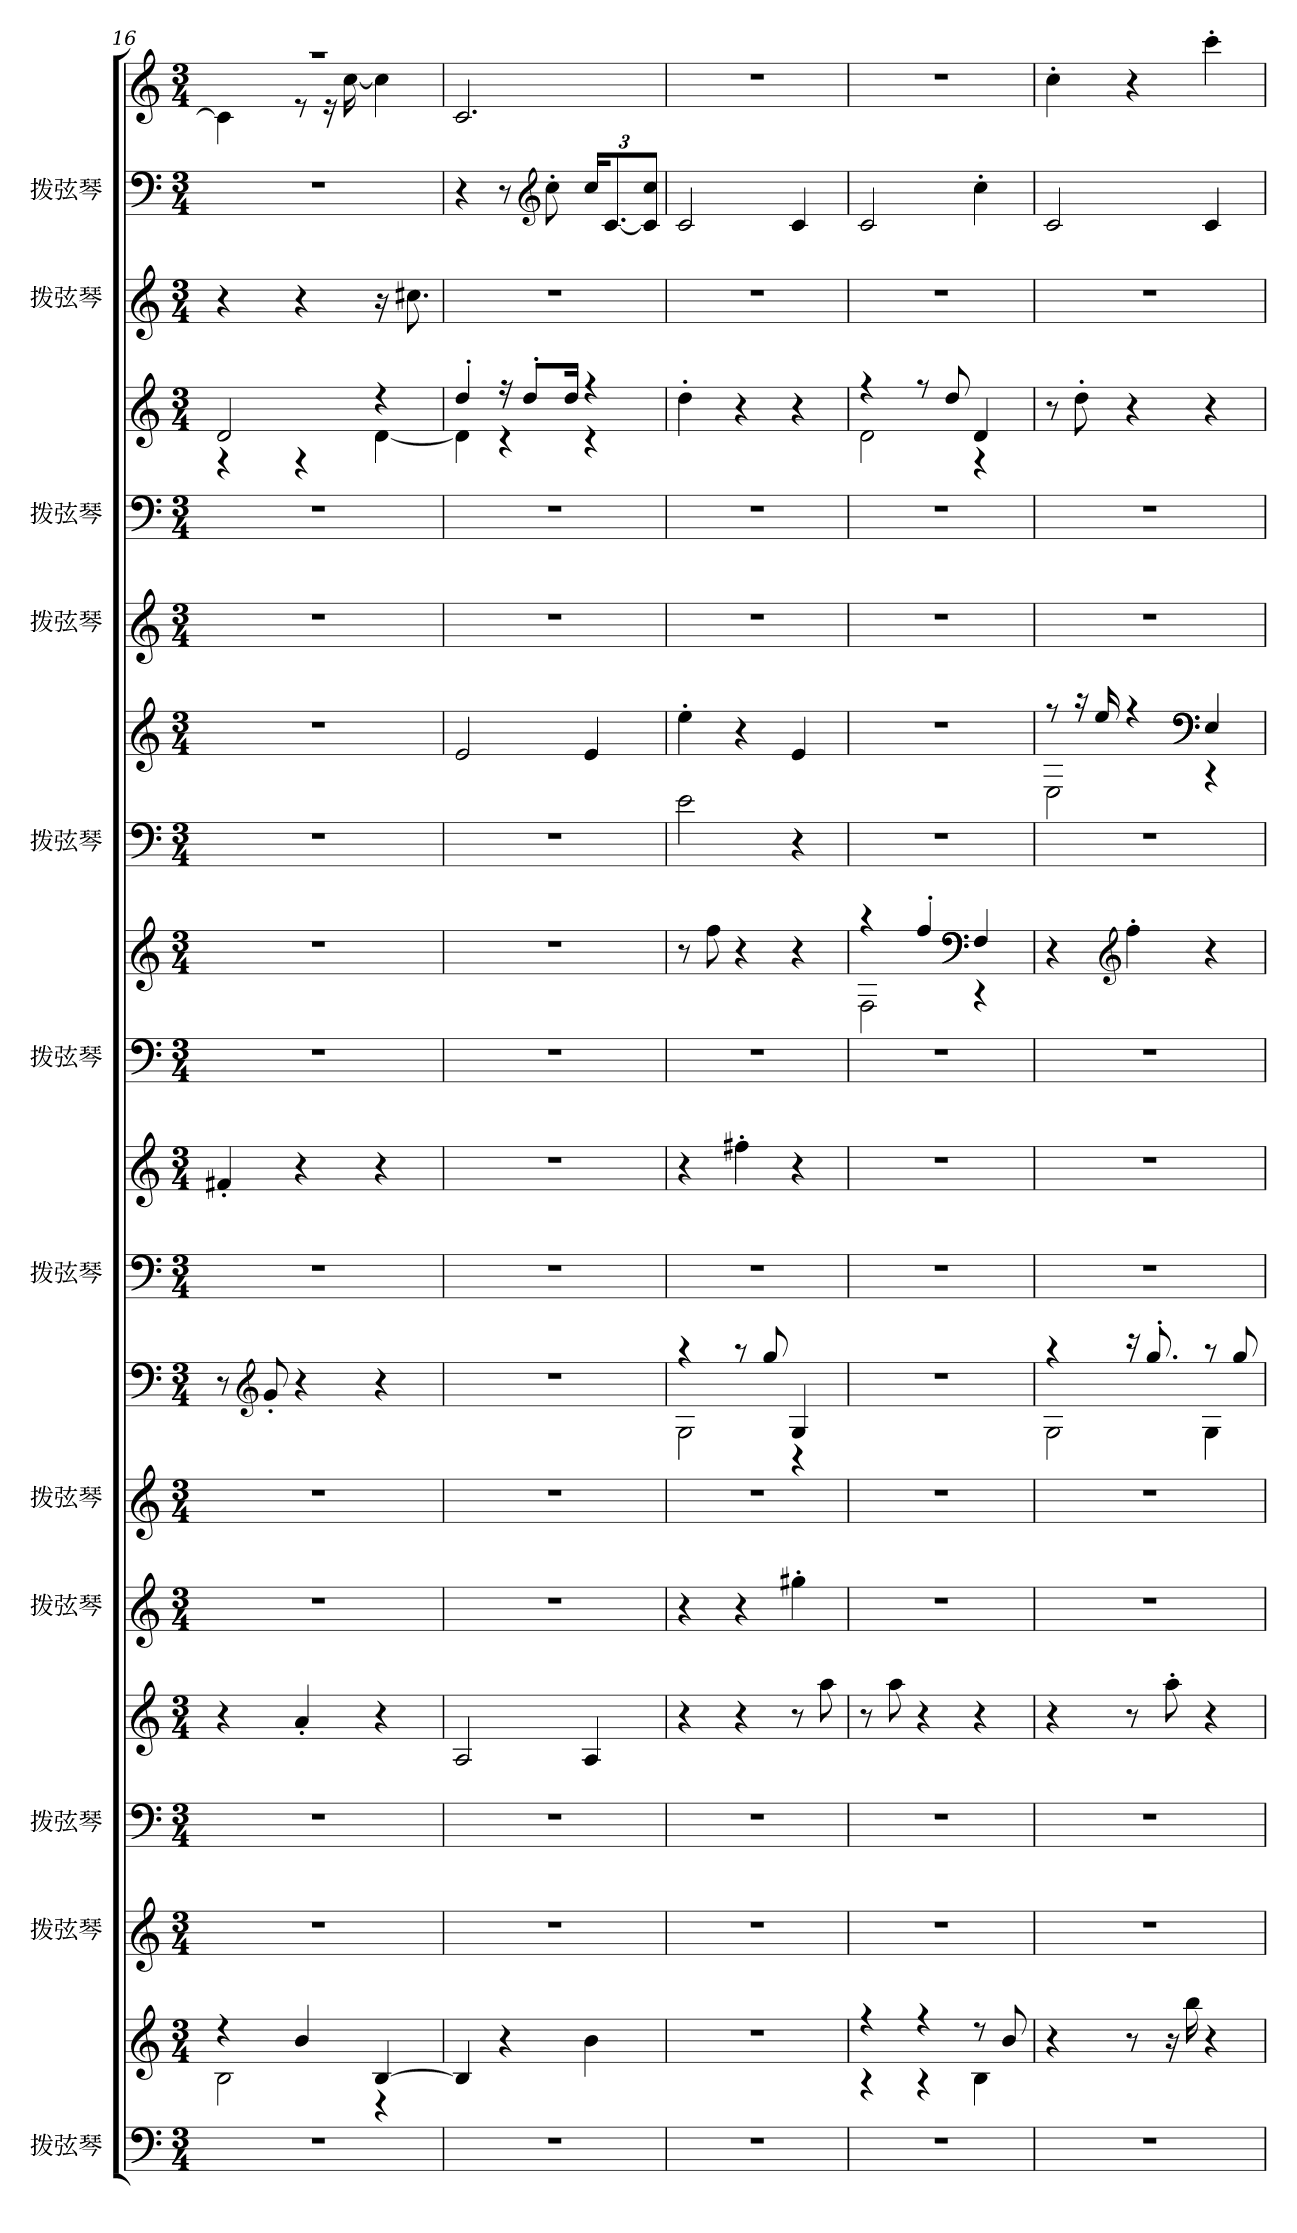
**kern	**kern	**kern	**kern	**kern	**kern	**kern	**kern	**kern	**kern	**kern	**kern	**kern	**kern	**kern	**kern	**kern	**kern	**kern	**kern
*part12	*part12	*part11	*part10	*part10	*part9	*part8	*part8	*part7	*part7	*part6	*part6	*part5	*part5	*part4	*part3	*part3	*part2	*part1	*part1
*staff20	*staff19	*staff18	*staff17	*staff16	*staff15	*staff14	*staff13	*staff12	*staff11	*staff10	*staff9	*staff8	*staff7	*staff6	*staff5	*staff4	*staff3	*staff2	*staff1
*I"拨弦琴	*	*I"拨弦琴	*I"拨弦琴	*	*I"拨弦琴	*I"拨弦琴	*	*I"拨弦琴	*	*I"拨弦琴	*	*I"拨弦琴	*	*I"拨弦琴	*I"拨弦琴	*	*I"拨弦琴	*I"拨弦琴	*
*clefF4	*clefG2	*clefG2	*clefF4	*clefG2	*clefG2	*clefG2	*clefF4	*clefF4	*clefG2	*clefF4	*clefG2	*clefF4	*clefG2	*clefG2	*clefF4	*clefG2	*clefG2	*clefF4	*clefG2
*k[]	*k[]	*k[]	*k[]	*k[]	*k[]	*k[]	*k[]	*k[]	*k[]	*k[]	*k[]	*k[]	*k[]	*k[]	*k[]	*k[]	*k[]	*k[]	*k[]
*M3/4	*M3/4	*M3/4	*M3/4	*M3/4	*M3/4	*M3/4	*M3/4	*M3/4	*M3/4	*M3/4	*M3/4	*M3/4	*M3/4	*M3/4	*M3/4	*M3/4	*M3/4	*M3/4	*M3/4
=16	=16	=16	=16	=16	=16	=16	=16	=16	=16	=16	=16	=16	=16	=16	=16	=16	=16	=16	=16
*	*^	*	*	*	*	*	*	*	*	*	*	*	*	*	*	*^	*	*	*^
2.r	4r	2B\	2.r	2.r	4r	2.r	2.r	8r	2.r	4f#X'/	2.r	2.r	2.r	2.r	2.r	2.r	2d/	4r	4r	2.r	2.r	4c\]
*	*	*	*	*	*	*	*	*clefG2	*	*	*	*	*	*	*	*	*	*	*	*	*	*
.	.	.	.	.	.	.	.	8g'/	.	.	.	.	.	.	.	.	.	.	.	.	.	.
.	4b/	.	.	.	4a'/	.	.	4r	.	4r	.	.	.	.	.	.	.	4r	4r	.	.	8r
.	.	.	.	.	.	.	.	.	.	.	.	.	.	.	.	.	.	.	.	.	.	16r
.	.	.	.	.	.	.	.	.	.	.	.	.	.	.	.	.	.	.	.	.	.	[16cc\
.	[4B/	4r	.	.	4r	.	.	4r	.	4r	.	.	.	.	.	.	4r	[4d\	16r	.	.	4cc\]
.	.	.	.	.	.	.	.	.	.	.	.	.	.	.	.	.	.	.	8.cc#X\	.	.	.
*	*v	*v	*	*	*	*	*	*	*	*	*	*	*	*	*	*	*	*	*	*	*v	*v
!!LO:PB:g=z
=17	=17	=17	=17	=17	=17	=17	=17	=17	=17	=17	=17	=17	=17	=17	=17	=17	=17	=17	=17	=17
2.r	4B/]	2.r	2.r	2A/	2.r	2.r	2.r	2.r	2.r	2.r	2.r	2.r	2e/	2.r	2.r	4dd'/	4d\]	2.r	4r	2.c/
.	4r	.	.	.	.	.	.	.	.	.	.	.	.	.	.	16r	4r	.	8r	.
.	.	.	.	.	.	.	.	.	.	.	.	.	.	.	.	8dd'/L	.	.	.	.
*	*	*	*	*	*	*	*	*	*	*	*	*	*	*	*	*	*	*	*clefG2	*
.	.	.	.	.	.	.	.	.	.	.	.	.	.	.	.	.	.	.	8cc'\	.
.	.	.	.	.	.	.	.	.	.	.	.	.	.	.	.	16dd/Jk	.	.	.	.
*	*	*	*	*	*	*	*	*	*	*	*	*	*	*	*	*	*	*	*Xbrackettup	*
.	4b\	.	.	4A/	.	.	.	.	.	.	.	.	4e/	.	.	4r	4r	.	24cc/KL	.
.	.	.	.	.	.	.	.	.	.	.	.	.	.	.	.	.	.	.	[12.c/	.
.	.	.	.	.	.	.	.	.	.	.	.	.	.	.	.	.	.	.	12c/] 12cc/J	.
*	*	*	*	*	*	*	*	*	*	*	*	*	*	*	*	*v	*v	*	*	*
=18	=18	=18	=18	=18	=18	=18	=18	=18	=18	=18	=18	=18	=18	=18	=18	=18	=18	=18	=18
*	*	*	*	*	*	*	*^	*	*	*	*	*	*	*	*	*	*	*	*
2.r	2.r	2.r	2.r	4r	4r	2.r	4r	2G\	2.r	4r	2.r	8r	2e\	4ee'\	2.r	2.r	4dd'\	2.r	2c/	2.r
.	.	.	.	.	.	.	.	.	.	.	.	8ff\	.	.	.	.	.	.	.	.
.	.	.	.	4r	4r	.	8r	.	.	4ff#X'\	.	4r	.	4r	.	.	4r	.	.	.
.	.	.	.	.	.	.	8gg/	.	.	.	.	.	.	.	.	.	.	.	.	.
.	.	.	.	8r	4gg#X'\	.	4G/	4r	.	4r	.	4r	4r	4e/	.	.	4r	.	4c/	.
.	.	.	.	8aa\	.	.	.	.	.	.	.	.	.	.	.	.	.	.	.	.
*	*	*	*	*	*	*	*v	*v	*	*	*	*	*	*	*	*	*	*	*	*
=19	=19	=19	=19	=19	=19	=19	=19	=19	=19	=19	=19	=19	=19	=19	=19	=19	=19	=19	=19
*	*^	*	*	*	*	*	*	*	*	*	*^	*	*	*	*	*^	*	*	*
2.r	4r	4r	2.r	2.r	8r	2.r	2.r	2.r	2.r	2.r	2.r	4r	2F\	2.r	2.r	2.r	2.r	4r	2d\	2.r	2c/	2.r
.	.	.	.	.	8aa\	.	.	.	.	.	.	.	.	.	.	.	.	.	.	.	.	.
.	4r	4r	.	.	4r	.	.	.	.	.	.	4ff'/	.	.	.	.	.	8r	.	.	.	.
.	.	.	.	.	.	.	.	.	.	.	.	.	.	.	.	.	.	8dd/	.	.	.	.
*	*	*	*	*	*	*	*	*	*	*	*	*clefF4	*	*	*	*	*	*	*	*	*	*
.	8r	4B\	.	.	4r	.	.	.	.	.	.	4F/	4r	.	.	.	.	4d/	4r	.	4cc'\	.
.	8b/	.	.	.	.	.	.	.	.	.	.	.	.	.	.	.	.	.	.	.	.	.
*	*v	*v	*	*	*	*	*	*	*	*	*	*v	*v	*	*	*	*	*v	*v	*	*	*
=20	=20	=20	=20	=20	=20	=20	=20	=20	=20	=20	=20	=20	=20	=20	=20	=20	=20	=20	=20
*	*	*	*	*	*	*	*^	*	*	*	*	*	*^	*	*	*	*	*	*
2.r	4r	2.r	2.r	4r	2.r	2.r	4r	2G\	2.r	2.r	2.r	4r	2.r	8r	2E\	2.r	2.r	8r	2.r	2c/	4cc'\
.	.	.	.	.	.	.	.	.	.	.	.	.	.	16r	.	.	.	8dd'\	.	.	.
.	.	.	.	.	.	.	.	.	.	.	.	.	.	16ee/	.	.	.	.	.	.	.
*	*	*	*	*	*	*	*	*	*	*	*	*clefG2	*	*	*	*	*	*	*	*	*
.	8r	.	.	8r	.	.	16r	.	.	.	.	4ff'\	.	4r	.	.	.	4r	.	.	4r
.	.	.	.	.	.	.	8.gg'/	.	.	.	.	.	.	.	.	.	.	.	.	.	.
.	16r	.	.	8aa'\	.	.	.	.	.	.	.	.	.	.	.	.	.	.	.	.	.
.	16bb\	.	.	.	.	.	.	.	.	.	.	.	.	.	.	.	.	.	.	.	.
*	*	*	*	*	*	*	*	*	*	*	*	*	*	*clefF4	*	*	*	*	*	*	*
.	4r	.	.	4r	.	.	8r	4G\	.	.	.	4r	.	4E/	4r	.	.	4r	.	4c/	4ccc'\
.	.	.	.	.	.	.	8gg/	.	.	.	.	.	.	.	.	.	.	.	.	.	.
*	*	*	*	*	*	*	*v	*v	*	*	*	*	*	*v	*v	*	*	*	*	*	*
=	=	=	=	=	=	=	=	=	=	=	=	=	=	=	=	=	=	=	=
*-	*-	*-	*-	*-	*-	*-	*-	*-	*-	*-	*-	*-	*-	*-	*-	*-	*-	*-	*-
